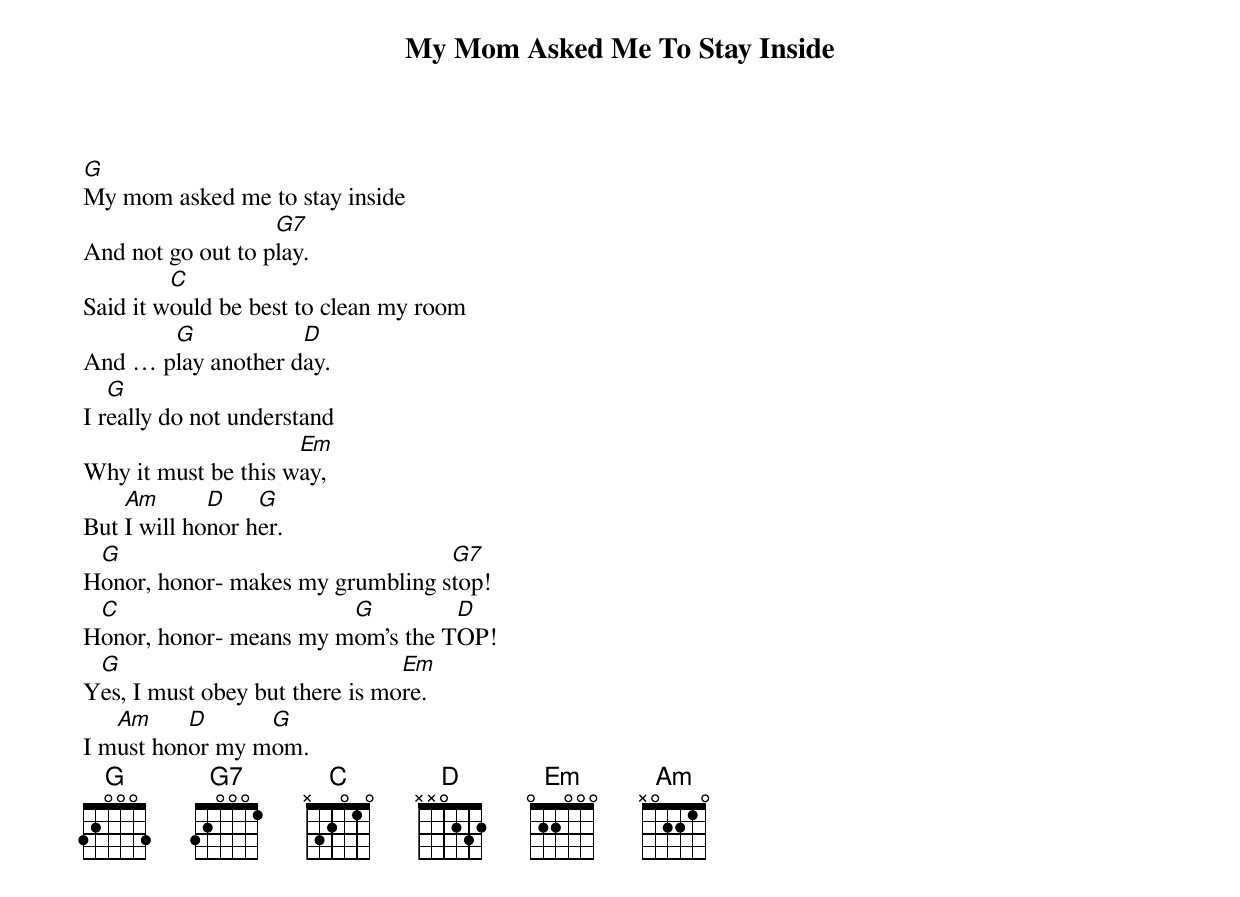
{title: My Mom Asked Me To Stay Inside}


[G]My mom asked me to stay inside
And not go out to p[G7]lay.
Said it w[C]ould be best to clean my room
And … p[G]lay another d[D]ay.
I r[G]eally do not understand
Why it must be this w[Em]ay,
But [Am]I will ho[D]nor h[G]er.
H[G]onor, honor- makes my grumbling s[G7]top!
H[C]onor, honor- means my m[G]om's the T[D]OP!
Y[G]es, I must obey but there is mo[Em]re.
I m[Am]ust hon[D]or my m[G]om.
